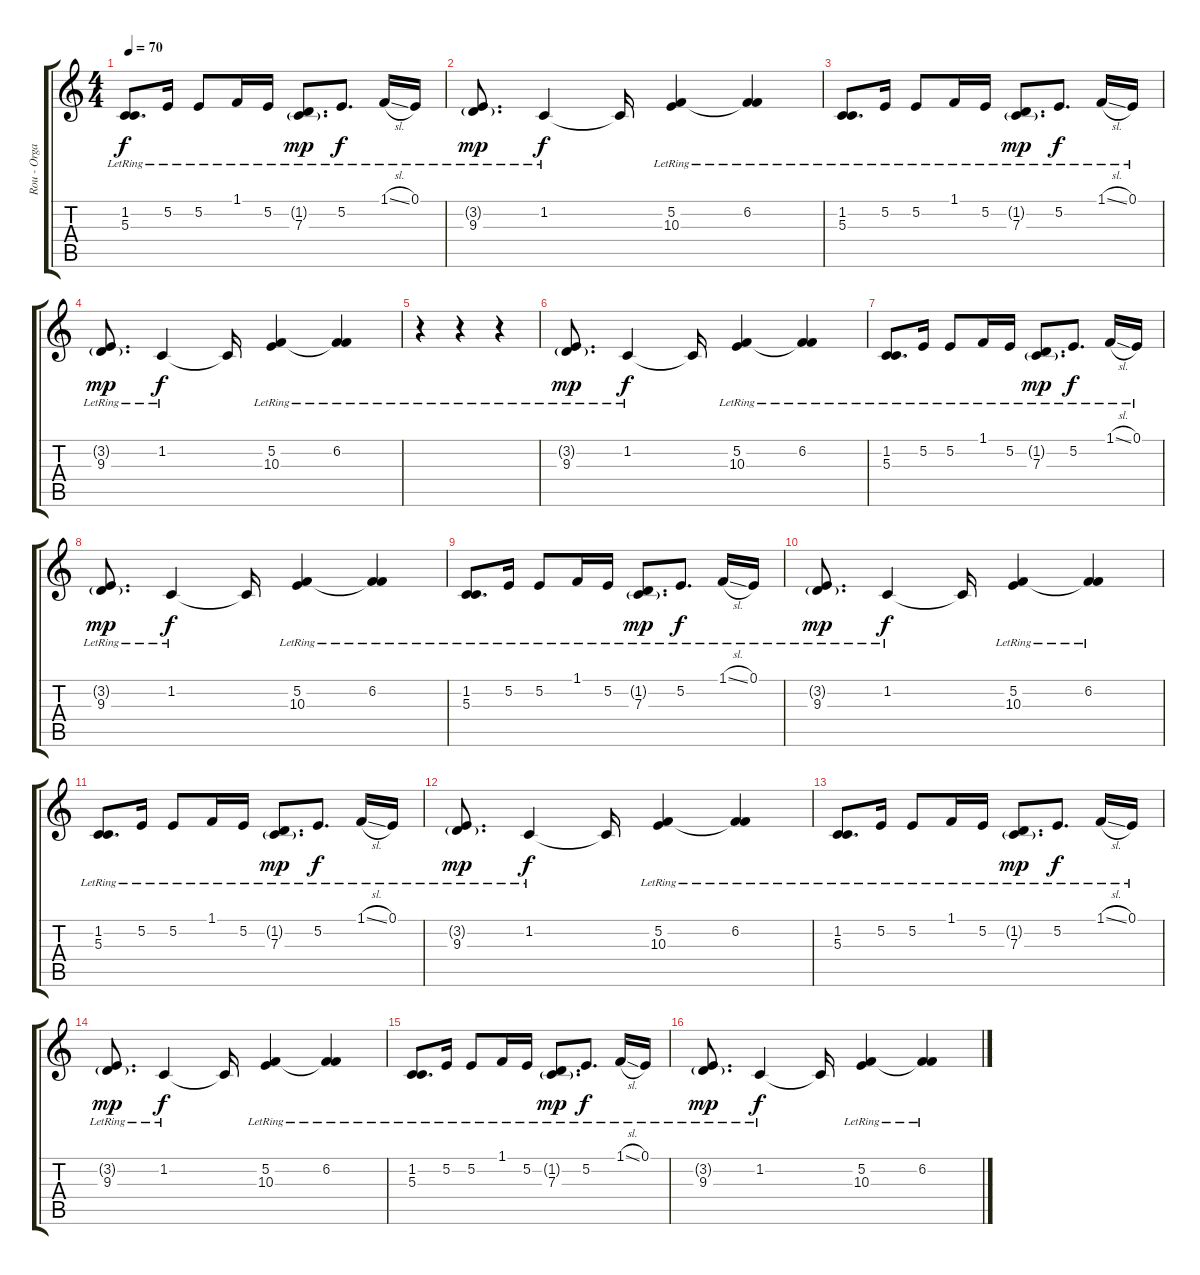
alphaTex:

\track ("Rou - Organ" "Rou - Orga") {instrument drawbarorgan}
\staff {score tabs}
\tuning (E4 B3 G3 D3 A2 E2) {hide}
\ts (4 4)
\tempo 70
\clef g2
\ks c
(1.2{lr} 5.3{lr}).8{d dy f} 5.2{lr}.16 5.2{lr}.8 1.1{lr}.16 5.2{lr}.16 (1.2{g lr} 7.3{lr}).8{d dy mp} 5.2{lr}.8{d dy f} 1.1{sl lr}.16 0.1{lr}.16 |
(3.2{g lr} 9.3{lr}).8{d dy mp} 1.2{lr}.4{dy f} 1.2{t}.16 (5.2{lr} 10.3{lr}).4 (6.2{lr} 10.3{t}).4 |
(1.2{lr} 5.3{lr}).8{d} 5.2{lr}.16 5.2{lr}.8 1.1{lr}.16 5.2{lr}.16 (1.2{g lr} 7.3{lr}).8{d dy mp} 5.2{lr}.8{d dy f} 1.1{sl lr}.16 0.1{lr}.16 |
(3.2{g lr} 9.3{lr}).8{d dy mp} 1.2{lr}.4{dy f} 1.2{t}.16 (5.2{lr} 10.3{lr}).4 (6.2{lr} 10.3{t}).4 |
r.4 r.4 r.4 |
(3.2{g lr} 9.3{lr}).8{d dy mp} 1.2{lr}.4{dy f} 1.2{t}.16 (5.2{lr} 10.3{lr}).4 (6.2{lr} 10.3{t}).4 |
(1.2{lr} 5.3{lr}).8{d} 5.2{lr}.16 5.2{lr}.8 1.1{lr}.16 5.2{lr}.16 (1.2{g lr} 7.3{lr}).8{d dy mp} 5.2{lr}.8{d dy f} 1.1{sl lr}.16 0.1{lr}.16 |
(3.2{g lr} 9.3{lr}).8{d dy mp} 1.2{lr}.4{dy f} 1.2{t}.16 (5.2{lr} 10.3{lr}).4 (6.2{lr} 10.3{t}).4 |
(1.2{lr} 5.3{lr}).8{d} 5.2{lr}.16 5.2{lr}.8 1.1{lr}.16 5.2{lr}.16 (1.2{g lr} 7.3{lr}).8{d dy mp} 5.2{lr}.8{d dy f} 1.1{sl lr}.16 0.1{lr}.16 |
(3.2{g lr} 9.3{lr}).8{d dy mp} 1.2{lr}.4{dy f} 1.2{t}.16 (5.2{lr} 10.3{lr}).4 (6.2{lr} 10.3{t}).4 |
(1.2{lr} 5.3{lr}).8{d} 5.2{lr}.16 5.2{lr}.8 1.1{lr}.16 5.2{lr}.16 (1.2{g lr} 7.3{lr}).8{d dy mp} 5.2{lr}.8{d dy f} 1.1{sl lr}.16 0.1{lr}.16 |
(3.2{g lr} 9.3{lr}).8{d dy mp} 1.2{lr}.4{dy f} 1.2{t}.16 (5.2{lr} 10.3{lr}).4 (6.2{lr} 10.3{t}).4 |
(1.2{lr} 5.3{lr}).8{d volume 10} 5.2{lr}.16 5.2{lr}.8 1.1{lr}.16 5.2{lr}.16 (1.2{g lr} 7.3{lr}).8{d dy mp} 5.2{lr}.8{d dy f} 1.1{sl lr}.16 0.1{lr}.16 |
(3.2{g lr} 9.3{lr}).8{d dy mp} 1.2{lr}.4{dy f} 1.2{t}.16 (5.2{lr} 10.3{lr}).4 (6.2{lr} 10.3{t}).4 |
(1.2{lr} 5.3{lr}).8{d} 5.2{lr}.16 5.2{lr}.8 1.1{lr}.16 5.2{lr}.16 (1.2{g lr} 7.3{lr}).8{d dy mp} 5.2{lr}.8{d dy f} 1.1{sl lr}.16 0.1{lr}.16 |
(3.2{g lr} 9.3{lr}).8{d dy mp} 1.2{lr}.4{dy f} 1.2{t}.16 (5.2{lr} 10.3{lr}).4 (6.2{lr} 10.3{t}).4
